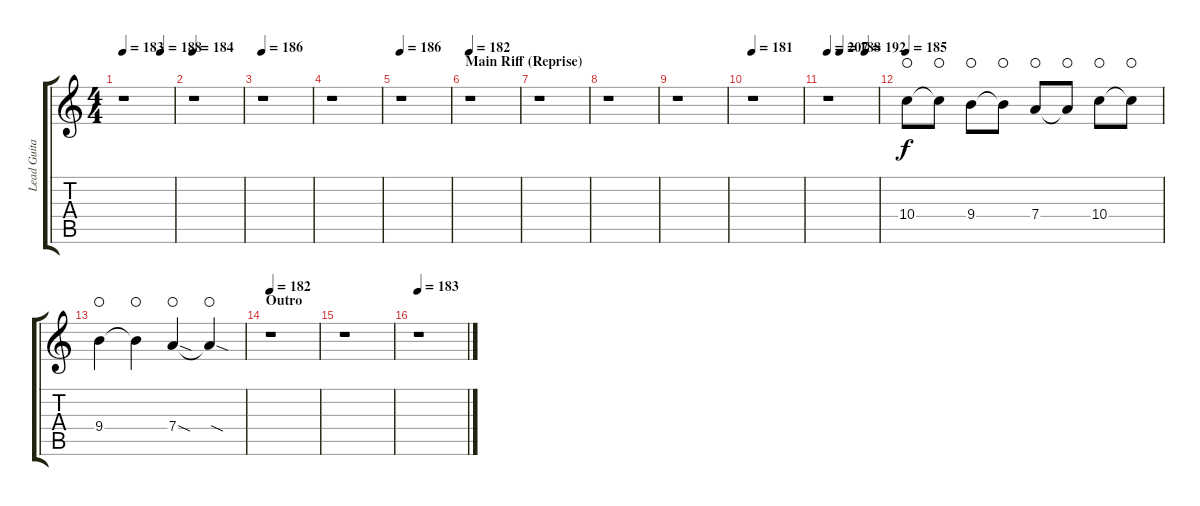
\track ("Lead Guitar" "Lead Guita") {instrument distortionguitar}
\staff {score tabs}
\tuning (E4 B3 G3 D3 A2 E2) {hide}
\ts (4 4)
\tempo 183
\tempo (188 0.75)
\clef g2
\ks c
r.1{dy f} |
\tempo 184
r.1 |
\tempo 186
r.1 |
r.1 |
\tempo 186
r.1 |
\section ("" "Main Riff (Reprise)")
\tempo 182
r.1 |
r.1 |
r.1 |
r.1 |
\tempo 181
r.1 |
\tempo 207
\tempo (188 0.25)
\tempo (192 0.75)
r.1 |
\tempo 185
10.4.8{waho} 10.4{t}.8{waho} 9.4.8{waho} 9.4{t}.8{waho} 7.4.8{waho} 7.4{t}.8{waho} 10.4.8{waho} 10.4{t}.8{waho} |
9.4.4{waho} 9.4{t}.4{waho} 7.4{sod}.4{waho} 7.4{sod t}.4{waho} |
\section ("" "Outro")
\tempo 182
r.1 |
r.1 |
\tempo 183
r.1
